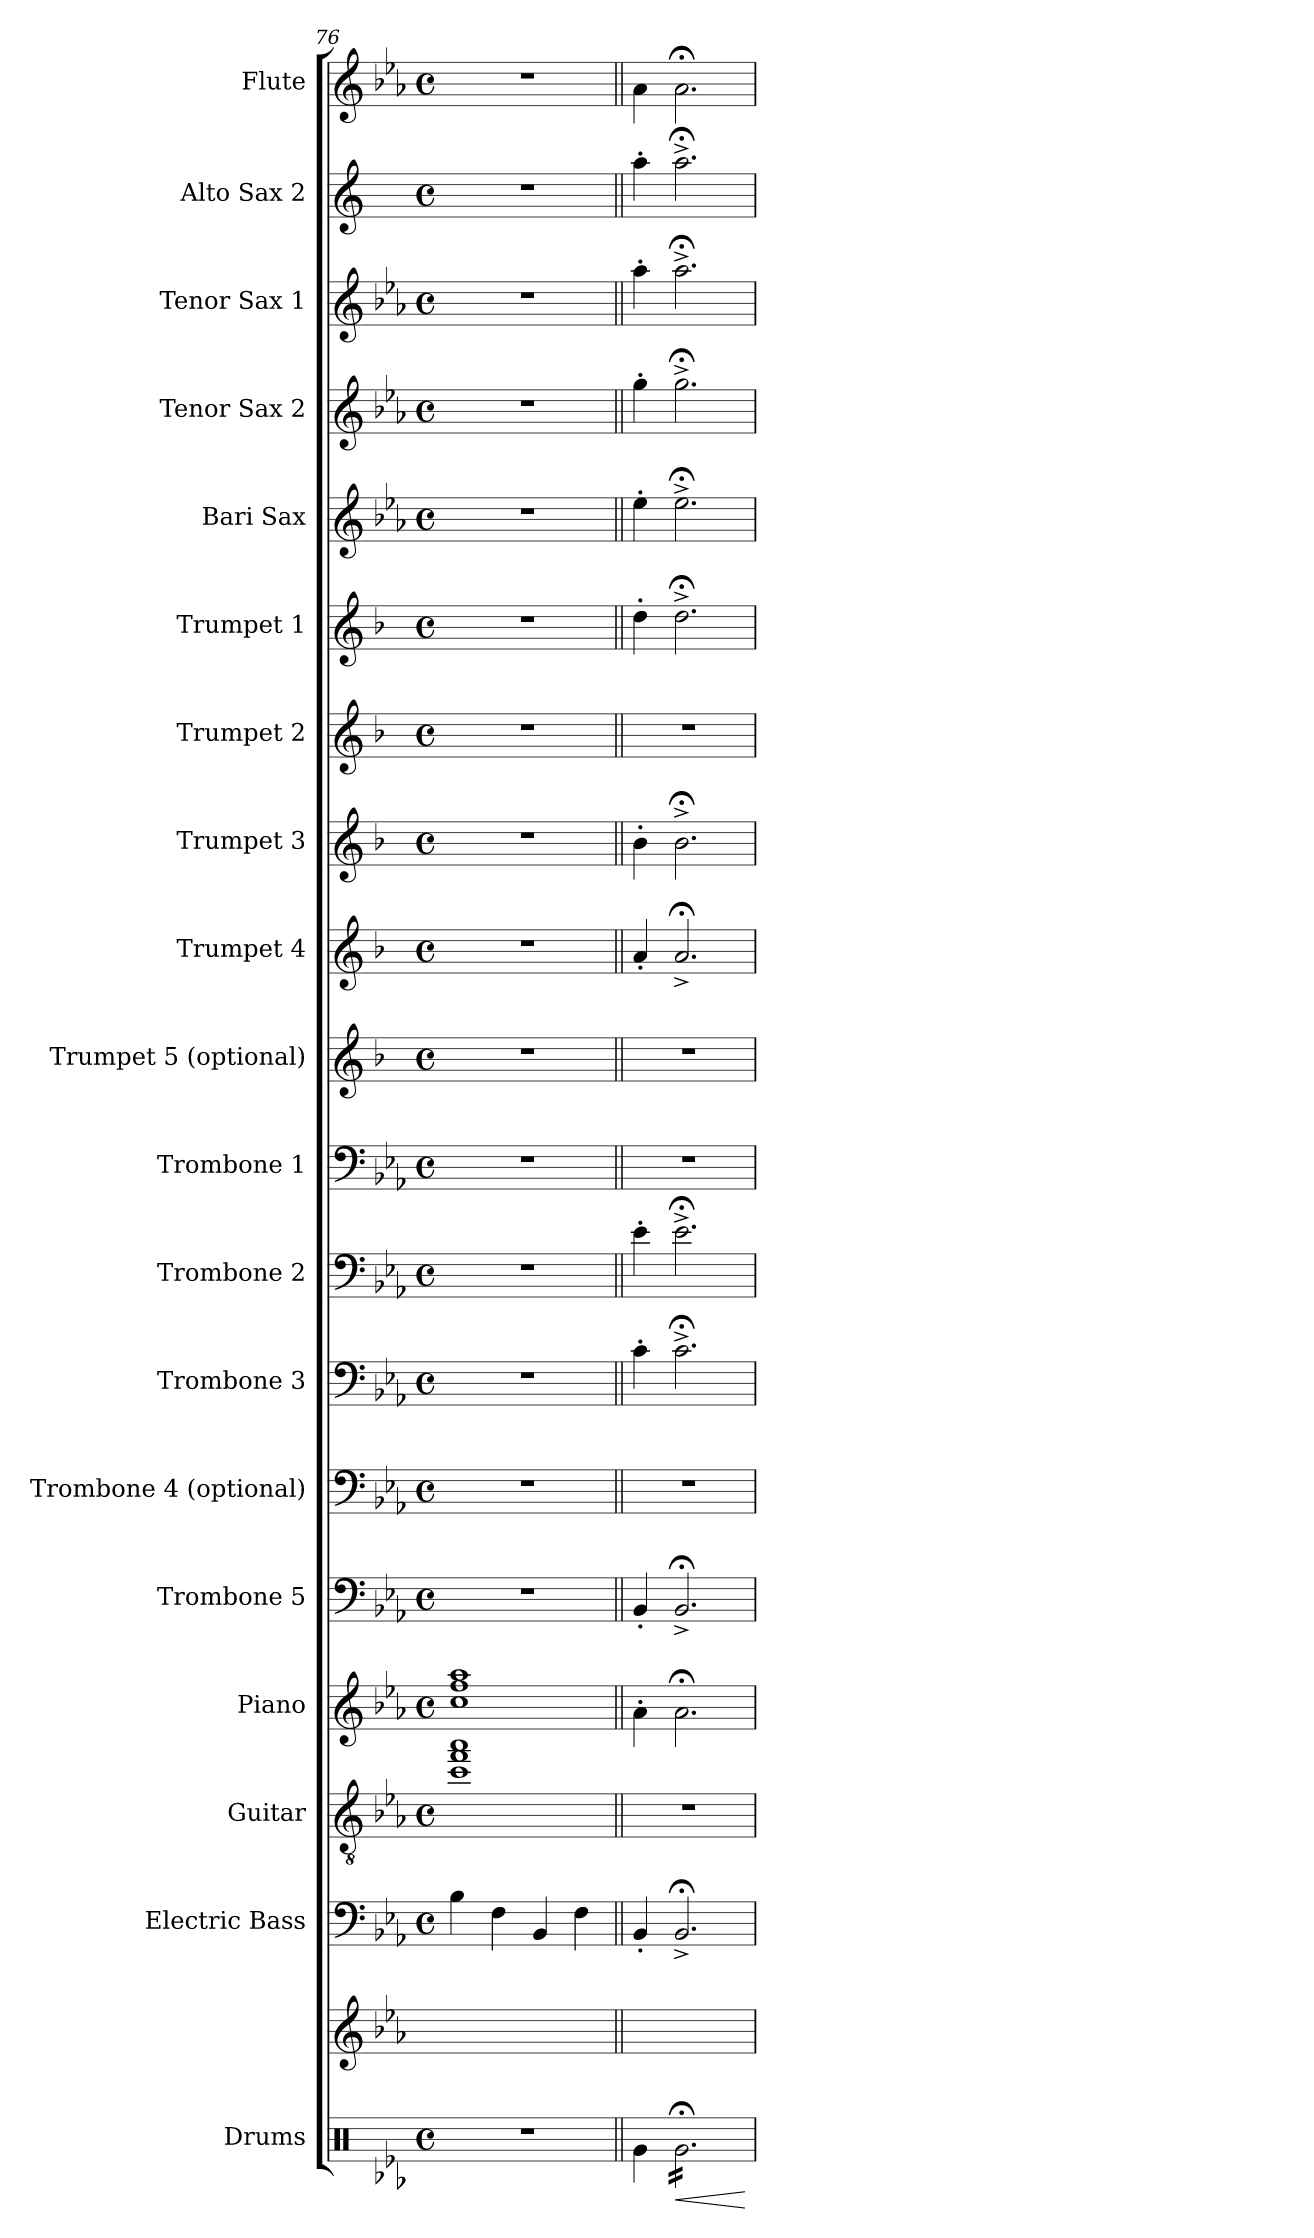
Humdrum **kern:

**kern	**dynam	**kern	**kern	**kern	**kern	**kern	**kern	**kern	**kern	**kern	**kern	**kern	**kern	**kern	**kern	**kern	**kern	**kern	**kern	**kern
*part20	*part20	*part19	*part18	*part17	*part16	*part15	*part14	*part13	*part12	*part11	*part10	*part9	*part8	*part7	*part6	*part5	*part4	*part3	*part2	*part1
*staff20	*staff20	*staff19	*staff18	*staff17	*staff16	*staff15	*staff14	*staff13	*staff12	*staff11	*staff10	*staff9	*staff8	*staff7	*staff6	*staff5	*staff4	*staff3	*staff2	*staff1
*I"Drums	*	*	*I"Electric Bass	*I"Guitar	*I"Piano	*I"Trombone 5	*I"Trombone 4 (optional)	*I"Trombone 3	*I"Trombone 2	*I"Trombone 1	*I"Trumpet 5 (optional)	*I"Trumpet 4	*I"Trumpet 3	*I"Trumpet 2	*I"Trumpet 1	*I"Bari Sax	*I"Tenor Sax 2	*I"Tenor Sax 1	*I"Alto Sax 2	*I"Flute
*	*	*	*	*	*I'Pno	*I'Trb	*I'Trb	*I'Trb	*I'Trb	*I'Trb	*I'Tpt	*I'Tpt	*I'Tpt	*I'Tpt	*I'Tpt	*	*I'T Sax	*I'T Sax	*I'A Sax	*I'Fl
*clefX	*	*clefG2	*clefF4	*clefGv2	*clefG2	*clefF4	*clefF4	*clefF4	*clefF4	*clefF4	*clefG2	*clefG2	*clefG2	*clefG2	*clefG2	*clefG2	*clefG2	*clefG2	*clefG2	*clefG2
*	*	*	*ITrd7c12	*	*	*	*	*	*	*	*ITrd1c2	*ITrd1c2	*ITrd1c2	*ITrd1c2	*ITrd1c2	*ITrd12c21	*ITrd8c14	*ITrd8c14	*ITrd5c9	*
*k[b-e-a-]	*	*k[b-e-a-]	*k[b-e-a-]	*k[b-e-a-]	*k[b-e-a-]	*k[b-e-a-]	*k[b-e-a-]	*k[b-e-a-]	*k[b-e-a-]	*k[b-e-a-]	*k[b-e-a-]	*k[b-e-a-]	*k[b-e-a-]	*k[b-e-a-]	*k[b-e-a-]	*k[b-e-a-]	*k[b-e-a-]	*k[b-e-a-]	*k[b-e-a-]	*k[b-e-a-]
*E-:	*	*E-:	*E-:	*E-:	*E-:	*E-:	*E-:	*E-:	*E-:	*E-:	*E-:	*E-:	*E-:	*E-:	*E-:	*E-:	*E-:	*E-:	*E-:	*E-:
*M4/4	*	*	*M4/4	*M4/4	*M4/4	*M4/4	*M4/4	*M4/4	*M4/4	*M4/4	*M4/4	*M4/4	*M4/4	*M4/4	*M4/4	*M4/4	*M4/4	*M4/4	*M4/4	*M4/4
*met(c)	*	*	*met(c)	*met(c)	*met(c)	*met(c)	*met(c)	*met(c)	*met(c)	*met(c)	*met(c)	*met(c)	*met(c)	*met(c)	*met(c)	*met(c)	*met(c)	*met(c)	*met(c)	*met(c)
=76	=76	=76	=76	=76	=76	=76	=76	=76	=76	=76	=76	=76	=76	=76	=76	=76	=76	=76	=76	=76
1r	.	1ryy	4BB-\	1cc 1ff 1aa-	1cc 1ff 1aa-	1r	1r	1r	1r	1r	1r	1r	1r	1r	1r	1r	1r	1r	1r	1r
.	.	.	4FF\	.	.	.	.	.	.	.	.	.	.	.	.	.	.	.	.	.
.	.	.	4BBB-/	.	.	.	.	.	.	.	.	.	.	.	.	.	.	.	.	.
.	.	.	4FF\	.	.	.	.	.	.	.	.	.	.	.	.	.	.	.	.	.
!!LO:PB:g=z
=77||	=77||	=77||	=77||	=77||	=77||	=77||	=77||	=77||	=77||	=77||	=77||	=77||	=77||	=77||	=77||	=77||	=77||	=77||	=77||	=77||
4Rg\	.	1ryy	4BBB-'</	1r	4a-'>\	4BB-'</	1r	4c'>\	4e-'>\	1r	1r	4g'</	4a-'>\	1r	4cc'>\	4e-'>\	4g'>\	4a-'>\	4cc'>\	4a-\
!	!LO:HP:b	!	!	!	!	!	!	!	!	!	!	!	!	!	!	!	!	!	!	!
*tremolo	*	*	*	*	*	*	*	*	*	*	*	*	*	*	*	*	*	*	*	*
16Rg;<\LL	<	.	2.BBB-;<^</	.	2.a-;<\	2.BB-;<^</	.	2.c;<^>\	2.e-;<^>\	.	.	2.g;<^</	2.a-;<^>\	.	2.cc;<^>\	2.e-;<^>\	2.g;<^>\	2.a-;<^>\	2.cc;<^>\	2.a-;<\
16Rg;<\	.	.	.	.	.	.	.	.	.	.	.	.	.	.	.	.	.	.	.	.
16Rg;<\	.	.	.	.	.	.	.	.	.	.	.	.	.	.	.	.	.	.	.	.
16Rg;<\	.	.	.	.	.	.	.	.	.	.	.	.	.	.	.	.	.	.	.	.
16Rg;<\	.	.	.	.	.	.	.	.	.	.	.	.	.	.	.	.	.	.	.	.
16Rg;<\	.	.	.	.	.	.	.	.	.	.	.	.	.	.	.	.	.	.	.	.
16Rg;<\	.	.	.	.	.	.	.	.	.	.	.	.	.	.	.	.	.	.	.	.
16Rg;<\	.	.	.	.	.	.	.	.	.	.	.	.	.	.	.	.	.	.	.	.
16Rg;<\	.	.	.	.	.	.	.	.	.	.	.	.	.	.	.	.	.	.	.	.
16Rg;<\	.	.	.	.	.	.	.	.	.	.	.	.	.	.	.	.	.	.	.	.
16Rg;<\	.	.	.	.	.	.	.	.	.	.	.	.	.	.	.	.	.	.	.	.
16Rg;<\JJ	.	.	.	.	.	.	.	.	.	.	.	.	.	.	.	.	.	.	.	.
*Xtremolo	*	*	*	*	*	*	*	*	*	*	*	*	*	*	*	*	*	*	*	*
.	[	.	.	.	.	.	.	.	.	.	.	.	.	.	.	.	.	.	.	.
=	=	=	=	=	=	=	=	=	=	=	=	=	=	=	=	=	=	=	=	=
*-	*-	*-	*-	*-	*-	*-	*-	*-	*-	*-	*-	*-	*-	*-	*-	*-	*-	*-	*-	*-
